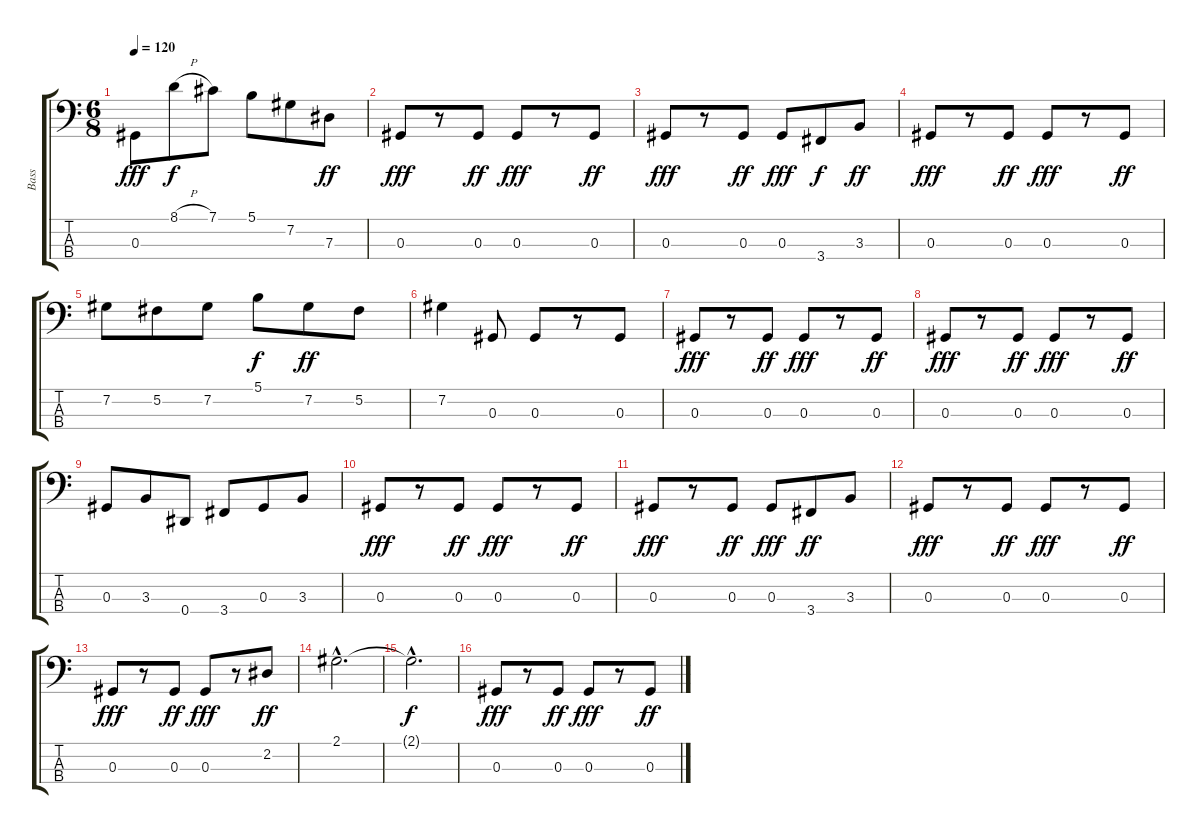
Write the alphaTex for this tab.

\track ("Bass" "Bass") {instrument electricbassfinger}
\staff {score tabs}
\tuning (Gb2 Db2 Ab1 Eb1) {hide}
\ts (6 8)
\tempo 120
\clef f4
\ks c
0.3.8{dy fff} 8.1{h}.8{dy f} 7.1.8 5.1.8 7.2.8 7.3.8{dy ff} |
0.3.8{dy fff} r.8 0.3.8{dy ff} 0.3.8{dy fff} r.8 0.3.8{dy ff} |
0.3.8{dy fff} r.8 0.3.8{dy ff} 0.3.8{dy fff} 3.4.8{dy f} 3.3.8{dy ff} |
0.3.8{dy fff} r.8 0.3.8{dy ff} 0.3.8{dy fff} r.8 0.3.8{dy ff} |
7.2.8 5.2.8 7.2.8 5.1.8{dy f} 7.2.8{dy ff} 5.2.8 |
7.2.4 0.3.8 0.3.8 r.8 0.3.8 |
0.3.8{dy fff} r.8 0.3.8{dy ff} 0.3.8{dy fff} r.8 0.3.8{dy ff} |
0.3.8{dy fff} r.8 0.3.8{dy ff} 0.3.8{dy fff} r.8 0.3.8{dy ff} |
0.3.8 3.3.8 0.4.8 3.4.8 0.3.8 3.3.8 |
0.3.8{dy fff} r.8 0.3.8{dy ff} 0.3.8{dy fff} r.8 0.3.8{dy ff} |
0.3.8{dy fff} r.8 0.3.8{dy ff} 0.3.8{dy fff} 3.4.8{dy ff} 3.3.8 |
0.3.8{dy fff} r.8 0.3.8{dy ff} 0.3.8{dy fff} r.8 0.3.8{dy ff} |
0.3.8{dy fff} r.8 0.3.8{dy ff} 0.3.8{dy fff} r.8 2.2.8{dy ff} |
2.1{hac}.2{d} |
2.1{hac t}.2{d dy f} |
0.3.8{dy fff} r.8 0.3.8{dy ff} 0.3.8{dy fff} r.8 0.3.8{dy ff}
